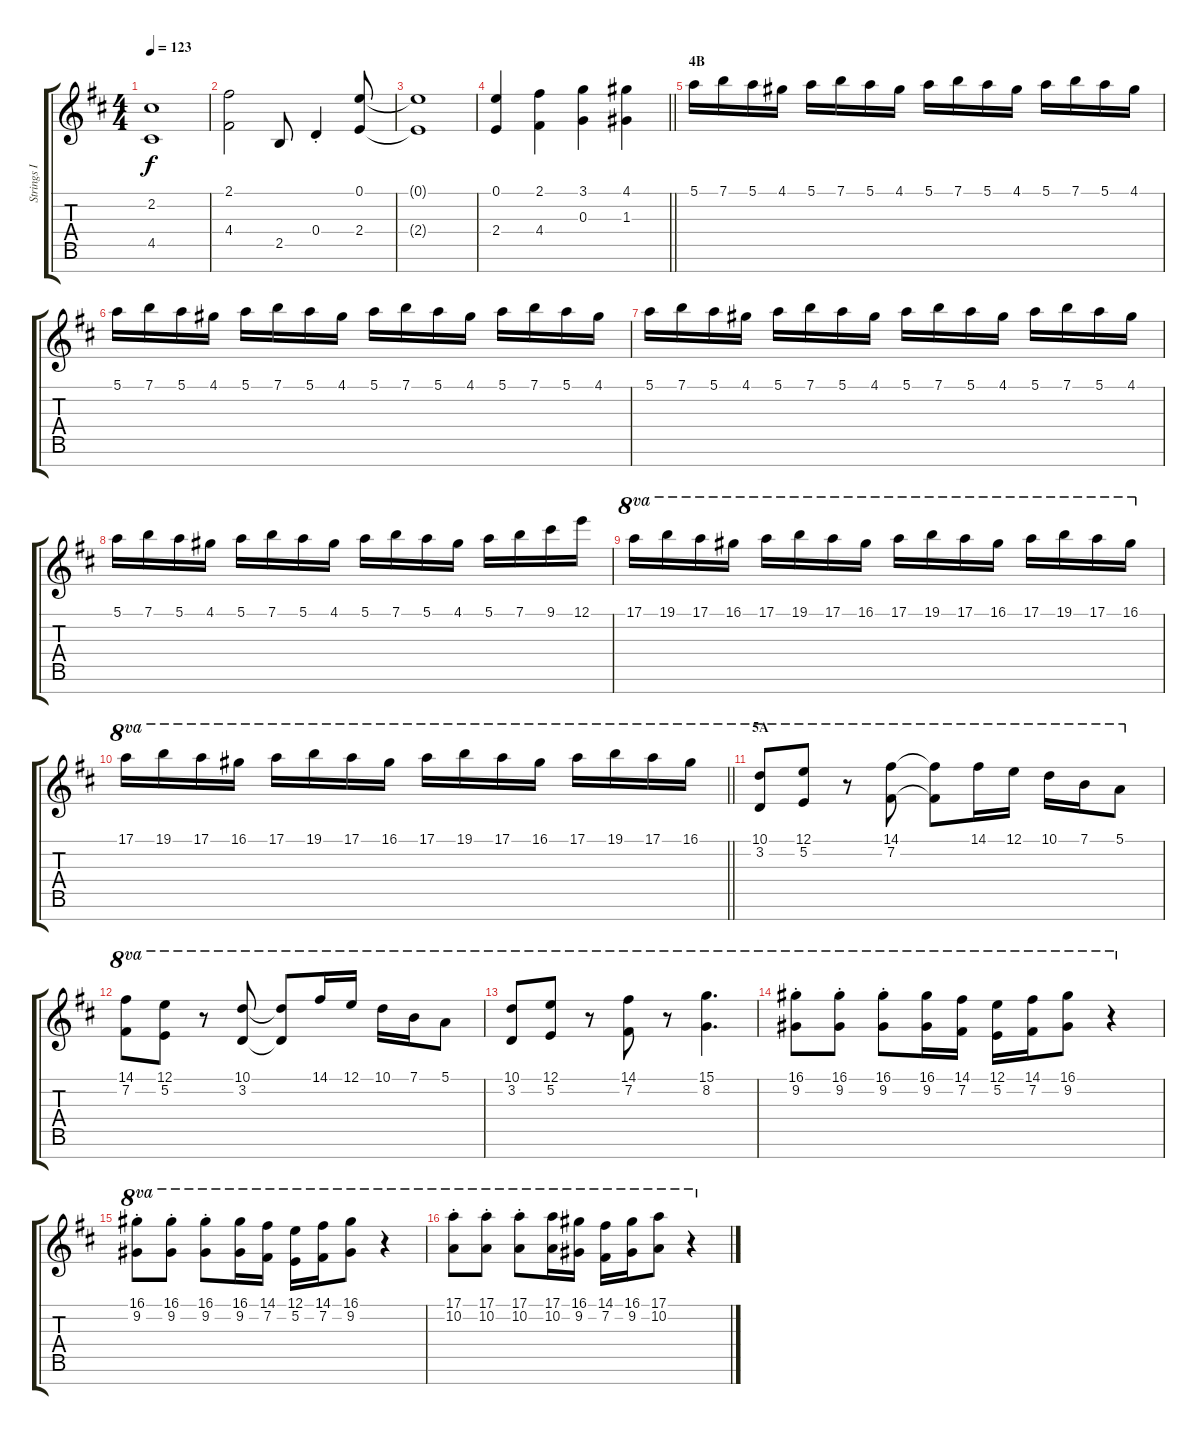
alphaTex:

\track ("Strings I" "Strings I") {instrument stringensemble1}
\staff {score tabs}
\tuning (E5 B4 G4 D4 A3 E3 B2) {hide}
\ts (4 4)
\tempo 123
\clef g2
\ks d
(2.2{t} 4.5{t}).1{dy f} |
(2.1 4.4).2 2.5.8 0.4{st}.4 (0.1 2.4).8 |
(0.1{t} 2.4{t}).1 |
\barLineRight lightlight
(0.1 2.4).4 (2.1 4.4).4 (3.1 0.3).4 (4.1 1.3).4 |
\section ("" "4B")
5.1.16 7.1.16 5.1.16 4.1.16 5.1.16 7.1.16 5.1.16 4.1.16 5.1.16 7.1.16 5.1.16 4.1.16 5.1.16 7.1.16 5.1.16 4.1.16 |
5.1.16 7.1.16 5.1.16 4.1.16 5.1.16 7.1.16 5.1.16 4.1.16 5.1.16 7.1.16 5.1.16 4.1.16 5.1.16 7.1.16 5.1.16 4.1.16 |
5.1.16 7.1.16 5.1.16 4.1.16 5.1.16 7.1.16 5.1.16 4.1.16 5.1.16 7.1.16 5.1.16 4.1.16 5.1.16 7.1.16 5.1.16 4.1.16 |
5.1.16 7.1.16 5.1.16 4.1.16 5.1.16 7.1.16 5.1.16 4.1.16 5.1.16 7.1.16 5.1.16 4.1.16 5.1.16 7.1.16 9.1.16 12.1.16 |
17.1.16{ot 8va} 19.1.16{ot 8va} 17.1.16{ot 8va} 16.1.16{ot 8va} 17.1.16{ot 8va} 19.1.16{ot 8va} 17.1.16{ot 8va} 16.1.16{ot 8va} 17.1.16{ot 8va} 19.1.16{ot 8va} 17.1.16{ot 8va} 16.1.16{ot 8va} 17.1.16{ot 8va} 19.1.16{ot 8va} 17.1.16{ot 8va} 16.1.16{ot 8va} |
\barLineRight lightlight
17.1.16{ot 8va} 19.1.16{ot 8va} 17.1.16{ot 8va} 16.1.16{ot 8va} 17.1.16{ot 8va} 19.1.16{ot 8va} 17.1.16{ot 8va} 16.1.16{ot 8va} 17.1.16{ot 8va} 19.1.16{ot 8va} 17.1.16{ot 8va} 16.1.16{ot 8va} 17.1.16{ot 8va} 19.1.16{ot 8va} 17.1.16{ot 8va} 16.1.16{ot 8va} |
\section ("" "5A")
(10.1 3.2).8{ot 8va} (12.1 5.2).8{ot 8va} r.8{ot 8va} (14.1 7.2).8{ot 8va} (14.1{t} 7.2{t}).8{ot 8va} 14.1.16{ot 8va} 12.1.16{ot 8va} 10.1.16{ot 8va} 7.1.16{ot 8va} 5.1.8{ot 8va} |
(14.1 7.2).8{ot 8va} (12.1 5.2).8{ot 8va} r.8{ot 8va} (10.1 3.2).8{ot 8va} (10.1{t} 3.2{t}).8{ot 8va} 14.1.16{ot 8va} 12.1.16{ot 8va} 10.1.16{ot 8va} 7.1.16{ot 8va} 5.1.8{ot 8va} |
(10.1 3.2).8{ot 8va} (12.1 5.2).8{ot 8va} r.8{ot 8va} (14.1 7.2).8{ot 8va} r.8{ot 8va} (15.1 8.2).4{d ot 8va} |
(16.1{st} 9.2{st}).8{ot 8va} (16.1{st} 9.2{st}).8{ot 8va} (16.1{st} 9.2{st}).8{ot 8va} (16.1 9.2).16{ot 8va} (14.1 7.2).16{ot 8va} (12.1 5.2).16{ot 8va} (14.1 7.2).16{ot 8va} (16.1 9.2).8{ot 8va} r.4{ot 8va} |
(16.1{st} 9.2{st}).8{ot 8va} (16.1{st} 9.2{st}).8{ot 8va} (16.1{st} 9.2{st}).8{ot 8va} (16.1 9.2).16{ot 8va} (14.1 7.2).16{ot 8va} (12.1 5.2).16{ot 8va} (14.1 7.2).16{ot 8va} (16.1 9.2).8{ot 8va} r.4{ot 8va} |
(17.1{st} 10.2{st}).8{ot 8va} (17.1{st} 10.2{st}).8{ot 8va} (17.1{st} 10.2{st}).8{ot 8va} (17.1 10.2).16{ot 8va} (16.1 9.2).16{ot 8va} (14.1 7.2).16{ot 8va} (16.1 9.2).16{ot 8va} (17.1 10.2).8{ot 8va} r.4{ot 8va}
